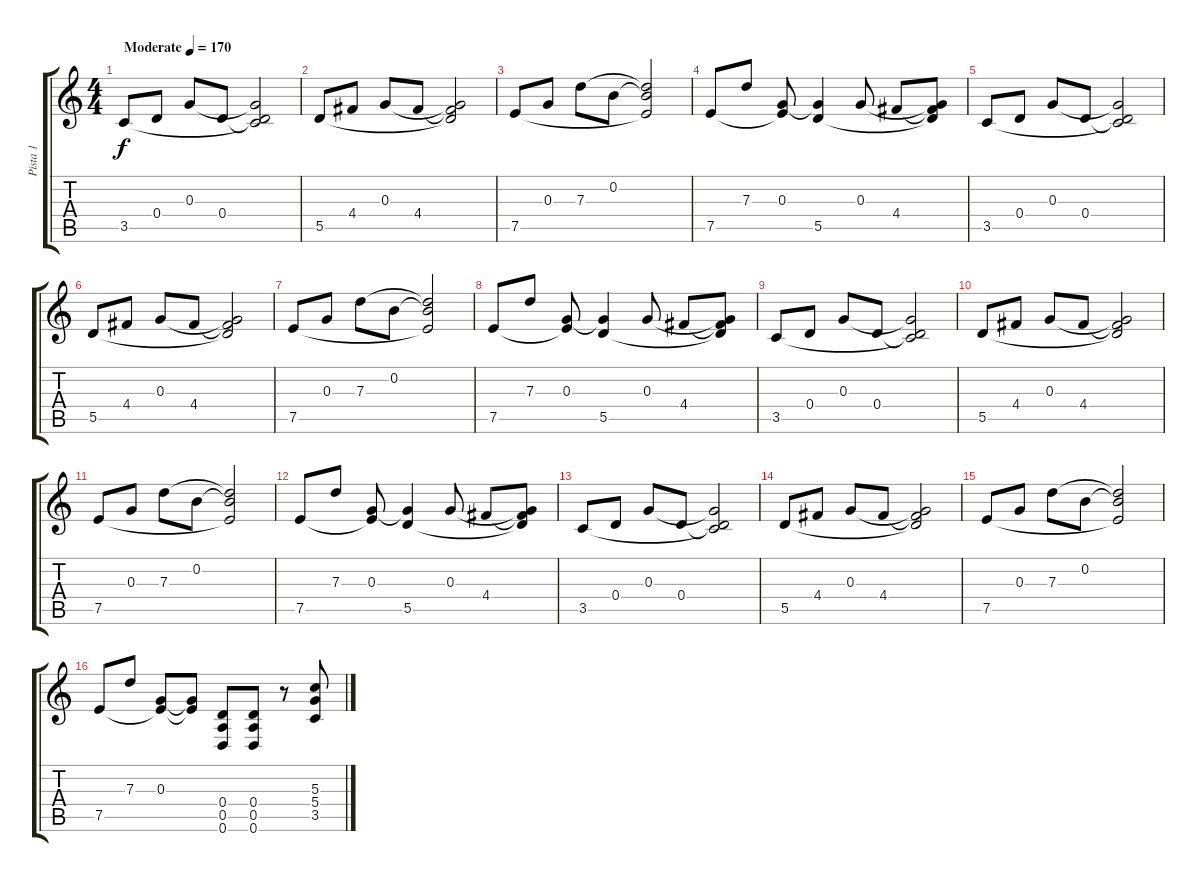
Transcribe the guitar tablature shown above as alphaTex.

\track ("Pista 1" "Pista 1") {instrument distortionguitar}
\staff {score tabs}
\tuning (E4 B3 G3 D3 A2 D2) {hide}
\ts (4 4)
\tempo (170 "Moderate")
\clef g2
\ks c
3.5.8{dy f instrument electricguitarclean} 0.4.8 0.3.8 0.4.8 (0.3{t} 0.4{t} 3.5{t}).2 |
5.5.8 4.4.8 0.3.8 4.4.8 (0.3{t} 4.4{t} 5.5{t}).2 |
7.5.8 0.3.8 7.3.8 0.2.8 (0.2{t} 7.3{t} 7.5{t}).2 |
7.5.8 7.3.8 (0.3 7.5{t}).8 (0.3{t} 5.5).4 0.3.8 4.4.8 (0.3{t} 4.4{t} 5.5{t}).8 |
3.5.8 0.4.8 0.3.8 0.4.8 (0.3{t} 0.4{t} 3.5{t}).2 |
5.5.8 4.4.8 0.3.8 4.4.8 (0.3{t} 4.4{t} 5.5{t}).2 |
7.5.8 0.3.8 7.3.8 0.2.8 (0.2{t} 7.3{t} 7.5{t}).2 |
7.5.8 7.3.8 (0.3 7.5{t}).8 (0.3{t} 5.5).4 0.3.8 4.4.8 (0.3{t} 4.4{t} 5.5{t}).8 |
3.5.8 0.4.8 0.3.8 0.4.8 (0.3{t} 0.4{t} 3.5{t}).2 |
5.5.8 4.4.8 0.3.8 4.4.8 (0.3{t} 4.4{t} 5.5{t}).2 |
7.5.8 0.3.8 7.3.8 0.2.8 (0.2{t} 7.3{t} 7.5{t}).2 |
7.5.8 7.3.8 (0.3 7.5{t}).8 (0.3{t} 5.5).4 0.3.8 4.4.8 (0.3{t} 4.4{t} 5.5{t}).8 |
3.5.8 0.4.8 0.3.8 0.4.8 (0.3{t} 0.4{t} 3.5{t}).2 |
5.5.8 4.4.8 0.3.8 4.4.8 (0.3{t} 4.4{t} 5.5{t}).2 |
7.5.8 0.3.8 7.3.8 0.2.8 (0.2{t} 7.3{t} 7.5{t}).2 |
7.5.8 7.3.8 (0.3 7.5{t}).8 (0.3{t} 7.5{t}).8 (0.4 0.5 0.6).8{instrument distortionguitar} (0.4 0.5 0.6).8 r.8 (5.3 5.4 3.5).8
